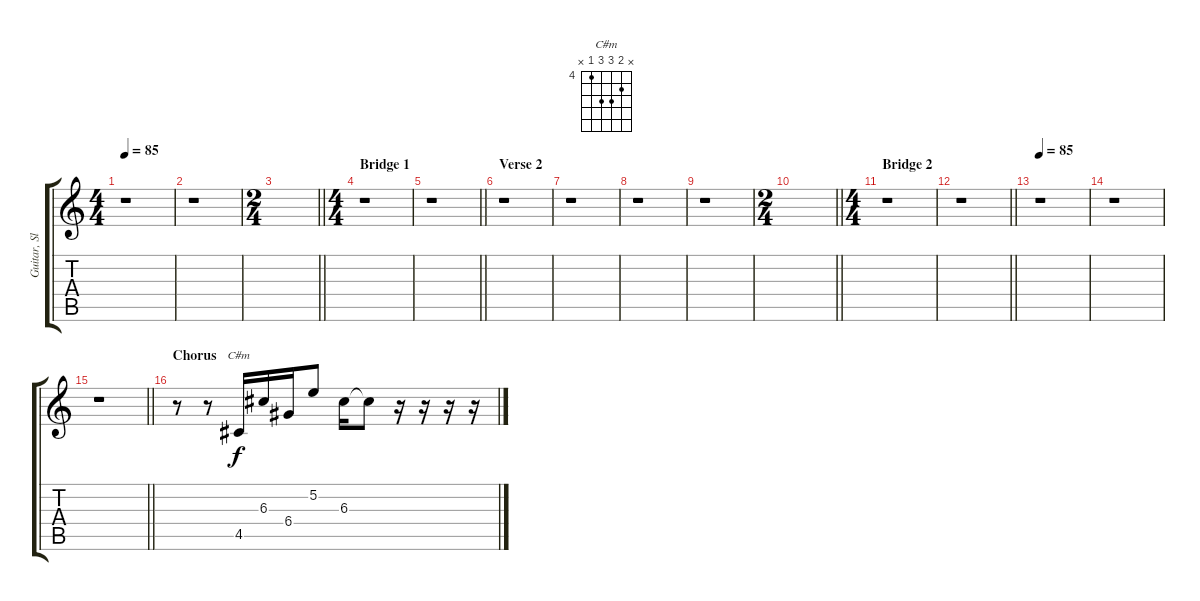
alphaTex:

\track ("Guitar, Slide" "Guitar, Sl") {instrument overdrivenguitar}
\staff {score tabs}
\tuning (E4 B3 G3 D3 A2 E2) {hide}
\chord ("C#m" x 5 6 6 4 x) {firstfret 4}
\ts (4 4)
\tempo 85
\clef g2
\ks c
r.1{dy f} |
r.1 |
\ts (2 4)
\barLineRight lightlight
|
\ts (4 4)
\section ("" "Bridge 1")
r.1 |
\barLineRight lightlight
r.1 |
\section ("" "Verse 2")
r.1 |
r.1 |
r.1 |
r.1 |
\ts (2 4)
\barLineRight lightlight
|
\ts (4 4)
\section ("" "Bridge 2")
r.1 |
\barLineRight lightlight
r.1 |
\tempo 85
r.1 |
r.1 |
\barLineRight lightlight
r.1 |
\section ("" "Chorus")
r.8 r.8 4.5.16{ch "C#m"} 6.3.16 6.4.16 5.2.8 6.3.16 6.3{t}.8 r.16 r.16 r.16 r.16
